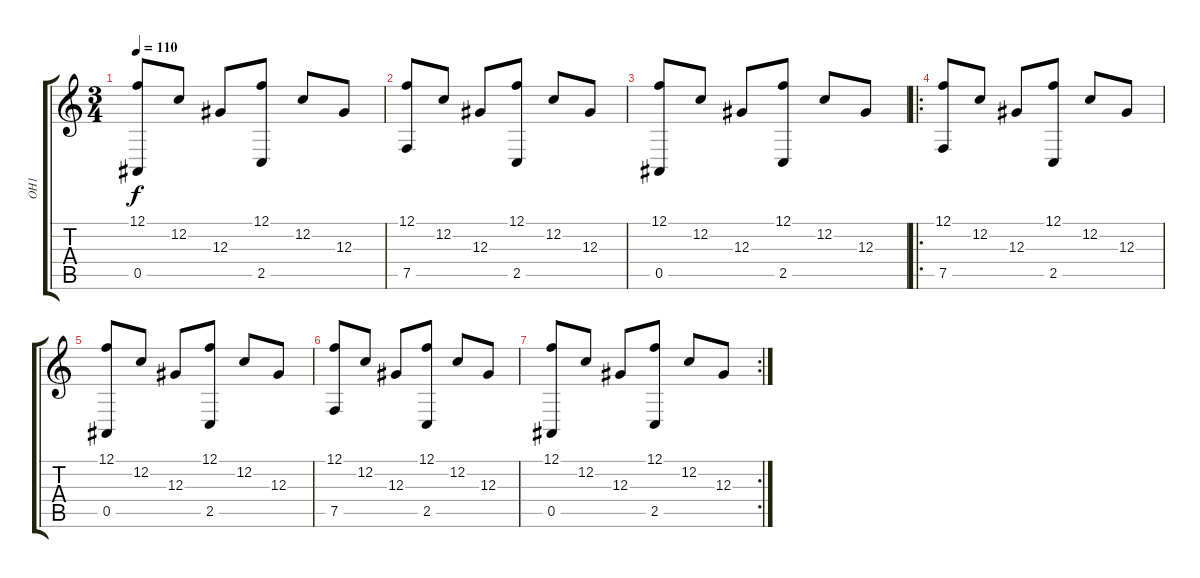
\track ("OH1" "OH1") {instrument orchestralharp}
\staff {score tabs}
\tuning (F4 C4 Ab3 Eb3 Bb2 F2) {hide}
\ts (3 4)
\tempo 110
\clef g2
\ks c
(12.1 0.5).8{dy f} 12.2.8 12.3.8 (12.1 2.5).8 12.2.8 12.3.8 |
(12.1 7.5).8 12.2.8 12.3.8 (12.1 2.5).8 12.2.8 12.3.8 |
(12.1 0.5).8 12.2.8 12.3.8 (12.1 2.5).8 12.2.8 12.3.8 |
\ro
(12.1 7.5).8 12.2.8 12.3.8 (12.1 2.5).8 12.2.8 12.3.8 |
(12.1 0.5).8 12.2.8 12.3.8 (12.1 2.5).8 12.2.8 12.3.8 |
(12.1 7.5).8 12.2.8 12.3.8 (12.1 2.5).8 12.2.8 12.3.8 |
\rc 2
(12.1 0.5).8 12.2.8 12.3.8 (12.1 2.5).8 12.2.8 12.3.8{volume 0}
